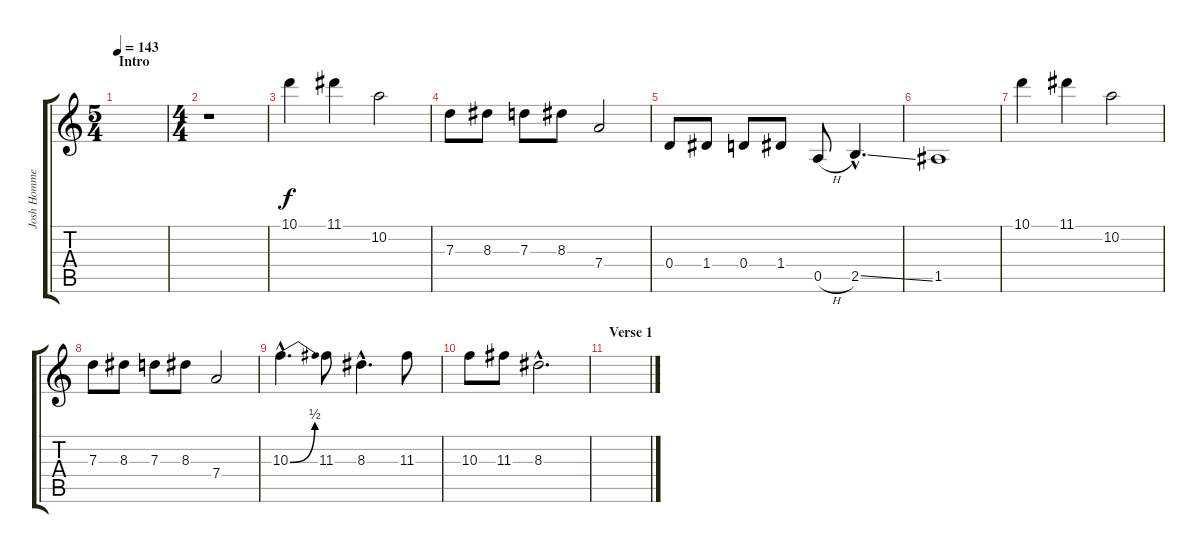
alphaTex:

\track ("Josh Homme" "Josh Homme") {instrument distortionguitar}
\staff {score tabs}
\tuning (E4 B3 G3 D3 A2 E2) {hide}
\ts (5 4)
\section ("" "Intro")
\tempo 143
\clef g2
\ks c
|
\ts (4 4)
r.1 |
10.1.4 11.1.4 10.2.2 |
7.3.8 8.3.8 7.3.8 8.3.8 7.4.2 |
0.4.8 1.4.8 0.4.8 1.4.8 0.5{h}.8 2.5{ss hac}.4{d} |
1.5.1 |
10.1.4 11.1.4 10.2.2 |
7.3.8 8.3.8 7.3.8 8.3.8 7.4.2 |
10.3{be (bend 0 0 60 2) hac}.4{d} 11.3.8 8.3{hac}.4{d} 11.3.8 |
10.3.8 11.3.8 8.3{hac}.2{d} |
\section ("" "Verse 1")
